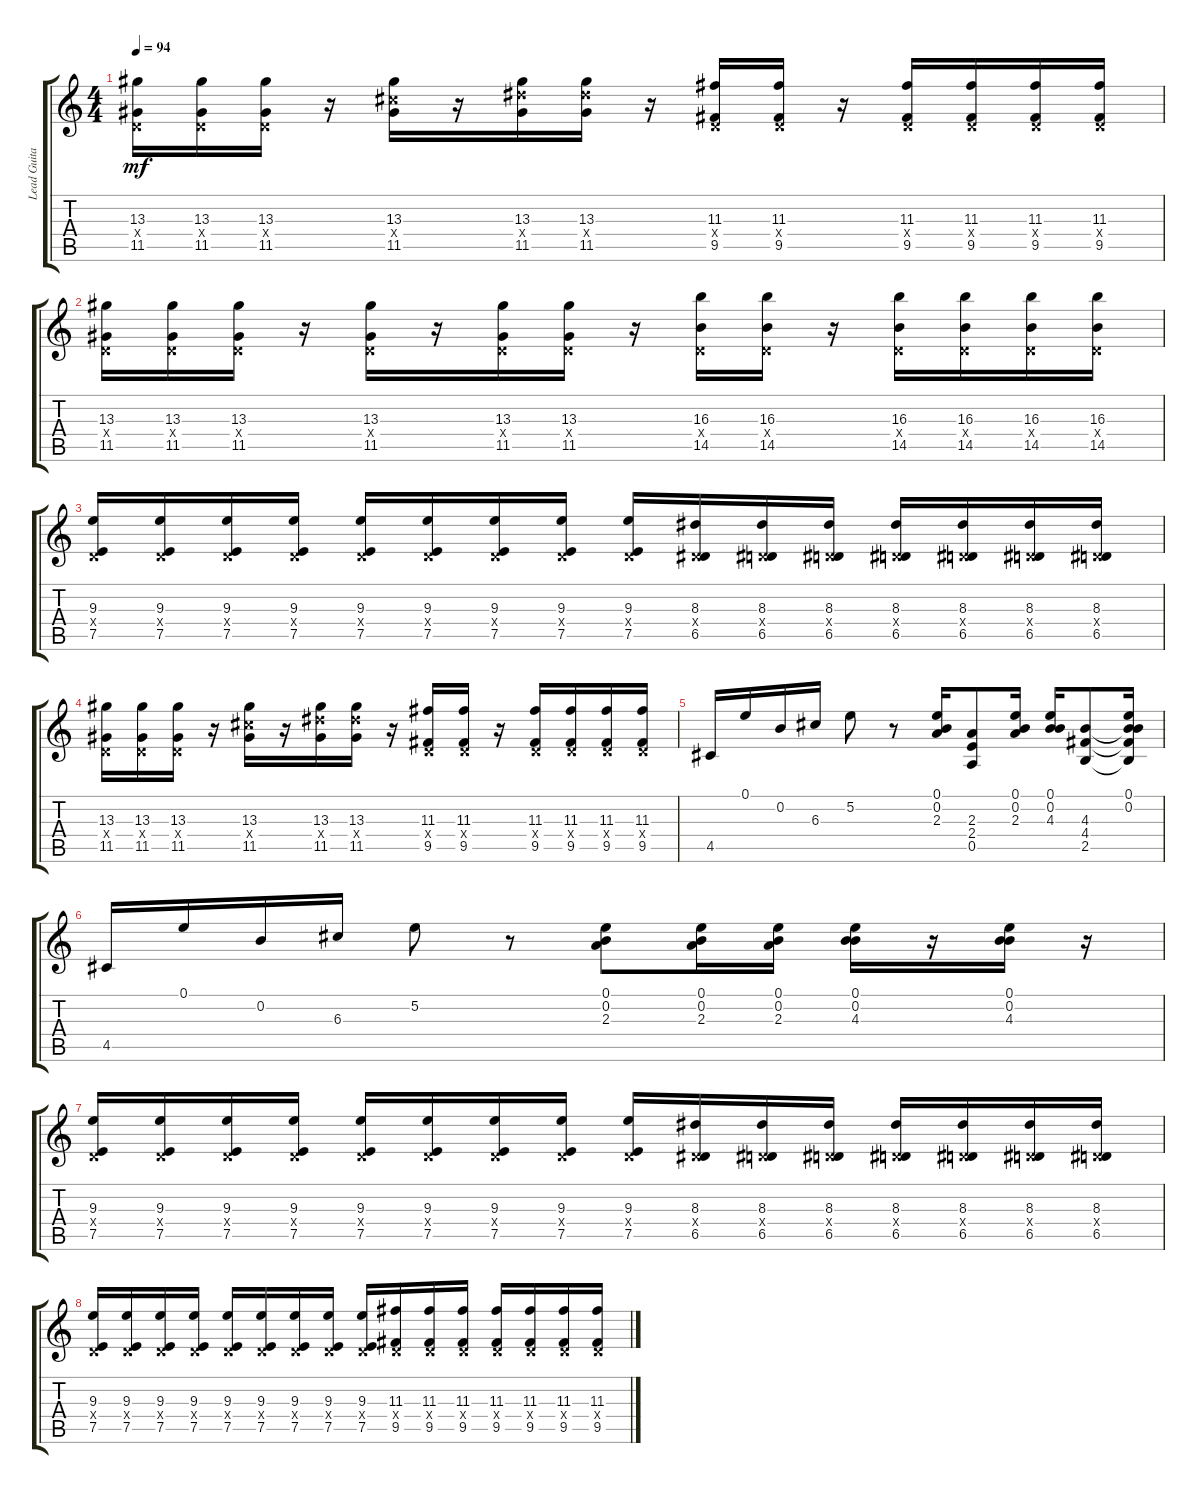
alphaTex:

\track ("Lead Guitar(Alex)" "Lead Guita") {instrument distortionguitar}
\staff {score tabs}
\tuning (E4 B3 G3 D3 A2 E2) {hide}
\ts (4 4)
\tempo 94
\clef g2
\ks c
(13.3 0.4{x} 11.5).16{dy mf} (13.3 0.4{x} 11.5).16 (13.3 0.4{x} 11.5).16 r.16 (13.3 11.4{x} 11.5).16 r.16 (13.3 13.4{x} 11.5).16 (13.3 13.4{x} 11.5).16 r.16 (11.3 0.4{x} 9.5).16 (11.3 0.4{x} 9.5).16 r.16 (11.3 0.4{x} 9.5).16 (11.3 0.4{x} 9.5).16 (11.3 0.4{x} 9.5).16 (11.3 0.4{x} 9.5).16 |
(13.3 0.4{x} 11.5).16 (13.3 0.4{x} 11.5).16 (13.3 0.4{x} 11.5).16 r.16 (13.3 0.4{x} 11.5).16 r.16 (13.3 0.4{x} 11.5).16 (13.3 0.4{x} 11.5).16 r.16 (16.3 0.4{x} 14.5).16 (16.3 0.4{x} 14.5).16 r.16 (16.3 0.4{x} 14.5).16 (16.3 0.4{x} 14.5).16 (16.3 0.4{x} 14.5).16 (16.3 0.4{x} 14.5).16 |
(9.3 0.4{x} 7.5).16 (9.3 0.4{x} 7.5).16 (9.3 0.4{x} 7.5).16 (9.3 0.4{x} 7.5).16 (9.3 0.4{x} 7.5).16 (9.3 0.4{x} 7.5).16 (9.3 0.4{x} 7.5).16 (9.3 0.4{x} 7.5).16 (9.3 0.4{x} 7.5).16 (8.3 0.4{x} 6.5).16 (8.3 0.4{x} 6.5).16 (8.3 0.4{x} 6.5).16 (8.3 0.4{x} 6.5).16 (8.3 0.4{x} 6.5).16 (8.3 0.4{x} 6.5).16 (8.3 0.4{x} 6.5).16 |
(13.3 0.4{x} 11.5).16 (13.3 0.4{x} 11.5).16 (13.3 0.4{x} 11.5).16 r.16 (13.3 11.4{x} 11.5).16 r.16 (13.3 13.4{x} 11.5).16 (13.3 13.4{x} 11.5).16 r.16 (11.3 0.4{x} 9.5).16 (11.3 0.4{x} 9.5).16 r.16 (11.3 0.4{x} 9.5).16 (11.3 0.4{x} 9.5).16 (11.3 0.4{x} 9.5).16 (11.3 0.4{x} 9.5).16 |
4.5.16 0.1.16 0.2.16 6.3.16 5.2.8 r.8 (0.1 0.2 2.3).16 (2.3 2.4 0.5).8 (0.1 0.2 2.3).16 (0.1 0.2 4.3).16 (4.3 4.4 2.5).8 (0.1 0.2 4.3{t} 4.4{t} 2.5{t}).16 |
4.5.16 0.1.16 0.2.16 6.3.16 5.2.8 r.8 (0.1 0.2 2.3).8 (0.1 0.2 2.3).16 (0.1 0.2 2.3).16 (0.1 0.2 4.3).16 r.16 (0.1 0.2 4.3).16 r.16 |
(9.3 0.4{x} 7.5).16 (9.3 0.4{x} 7.5).16 (9.3 0.4{x} 7.5).16 (9.3 0.4{x} 7.5).16 (9.3 0.4{x} 7.5).16 (9.3 0.4{x} 7.5).16 (9.3 0.4{x} 7.5).16 (9.3 0.4{x} 7.5).16 (9.3 0.4{x} 7.5).16 (8.3 0.4{x} 6.5).16 (8.3 0.4{x} 6.5).16 (8.3 0.4{x} 6.5).16 (8.3 0.4{x} 6.5).16 (8.3 0.4{x} 6.5).16 (8.3 0.4{x} 6.5).16 (8.3 0.4{x} 6.5).16 |
(9.3 0.4{x} 7.5).16 (9.3 0.4{x} 7.5).16 (9.3 0.4{x} 7.5).16 (9.3 0.4{x} 7.5).16 (9.3 0.4{x} 7.5).16 (9.3 0.4{x} 7.5).16 (9.3 0.4{x} 7.5).16 (9.3 0.4{x} 7.5).16 (9.3 0.4{x} 7.5).16 (11.3 0.4{x} 9.5).16 (11.3 0.4{x} 9.5).16 (11.3 0.4{x} 9.5).16 (11.3 0.4{x} 9.5).16 (11.3 0.4{x} 9.5).16 (11.3 0.4{x} 9.5).16 (11.3 0.4{x} 9.5).16
